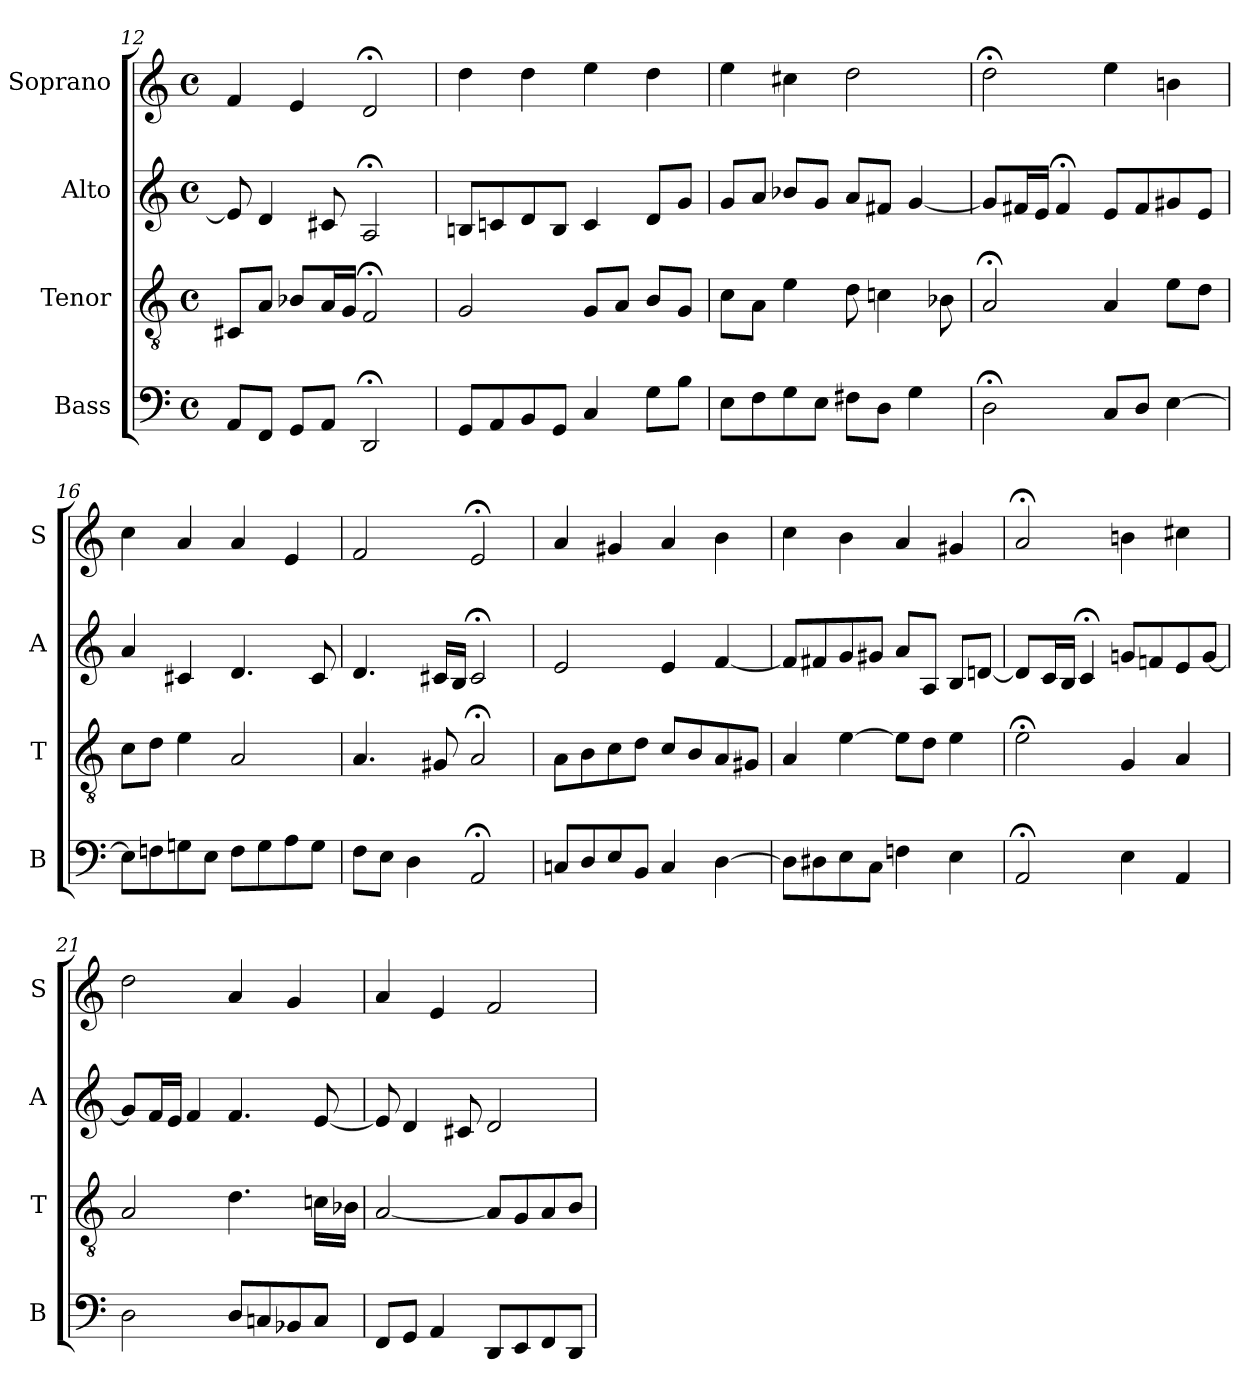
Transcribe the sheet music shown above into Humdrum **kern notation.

**kern	**kern	**kern	**kern
*part4	*part3	*part2	*part1
*staff4	*staff3	*staff2	*staff1
*I"Bass	*I"Tenor	*I"Alto	*I"Soprano
*I'B	*I'T	*I'A	*I'S
*clefF4	*clefGv2	*clefG2	*clefG2
*k[]	*k[]	*k[]	*k[]
*D:dor	*D:dor	*D:dor	*D:dor
*M4/4	*M4/4	*M4/4	*M4/4
*met(c)	*met(c)	*met(c)	*met(c)
=12	=12	=12	=12
8AAL	8C#XL	8e]	4f
8FFJ	8AJ	4d	.
8GGL	8B-XL	.	4e
8AAJ	16AL	8c#X	.
.	16GJJ	.	.
2DD;<	2F;<	2A;<	2d;<
=13	=13	=13	=13
8GGL	2G	8BnL	4dd
8AA	.	8cn	.
8BB	.	8d	4dd
8GGJ	.	8BJ	.
4C	8GL	4c	4ee
.	8AJ	.	.
8GL	8BL	8dL	4dd
8BJ	8GJ	8gJ	.
=14	=14	=14	=14
8EL	8cL	8gL	4ee
8F	8AJ	8aJ	.
8G	4e	8b-XL	4cc#X
8EJ	.	8gJ	.
8F#XL	8d	8aL	2dd
8DJ	4cn	8f#XJ	.
4G	.	[4g	.
.	8B-X	.	.
=15	=15	=15	=15
2D;<	2A;<	8gL]	2dd;<
.	.	16f#XL	.
.	.	16eJJ	.
.	.	4f#;<	.
8CL	4A	8eL	4ee
8DJ	.	8f#	.
[4E	8eL	8g#X	4bn
.	8dJ	8eJ	.
=16	=16	=16	=16
8EL]	8cL	4a	4cc
8Fn	8dJ	.	.
8Gni	4ei	4c#Xi	4ai
8EJ	.	.	.
8FL	2A	4.d	4a
8G	.	.	.
8A	.	.	4e
8GJ	.	8c#	.
=17	=17	=17	=17
8FL	4.A	4.d	2f
8EJ	.	.	.
4D	.	.	.
.	8G#X	16c#XLL	.
.	.	16BJJ	.
2AA;<	2A;<	2c#;<	2e;<
=18	=18	=18	=18
8CnL	8AL	2e	4a
8D	8B	.	.
8E	8c	.	4g#X
8BBJ	8dJ	.	.
4C	8cL	4e	4a
.	8B	.	.
[4D	8A	[4f	4b
.	8G#XJ	.	.
=19	=19	=19	=19
8DL]	4A	8fL]	4cc
8D#X	.	8f#X	.
8E	[4e	8g	4b
8CJ	.	8g#XJ	.
4Fn	8eL]	8aL	4a
.	8dJ	8AJ	.
4E	4e	8BL	4g#X
.	.	[8dnJ	.
=20	=20	=20	=20
2AA;<	2e;<	8dL]	2a;<
.	.	16cL	.
.	.	16BJJ	.
.	.	4c;<	.
4E	4G	8gnL	4bn
.	.	8fn	.
4AA	4A	8e	4cc#X
.	.	[8gJ	.
=21	=21	=21	=21
2D	2A	8gL]	2dd
.	.	16fL	.
.	.	16eJJ	.
.	.	4f	.
8DL	4.d	4.f	4a
8Cn	.	.	.
8BB-X	.	.	4g
8CJ	16cnLL	[8e	.
.	16B-XJJ	.	.
=22	=22	=22	=22
8FFL	[2A	8e]	4a
8GGJ	.	4d	.
4AA	.	.	4e
.	.	8c#X	.
8DDL	8AL]	2d	2f
8EE	8G	.	.
8FF	8A	.	.
8DDJ	8BJ	.	.
=	=	=	=
*-	*-	*-	*-
